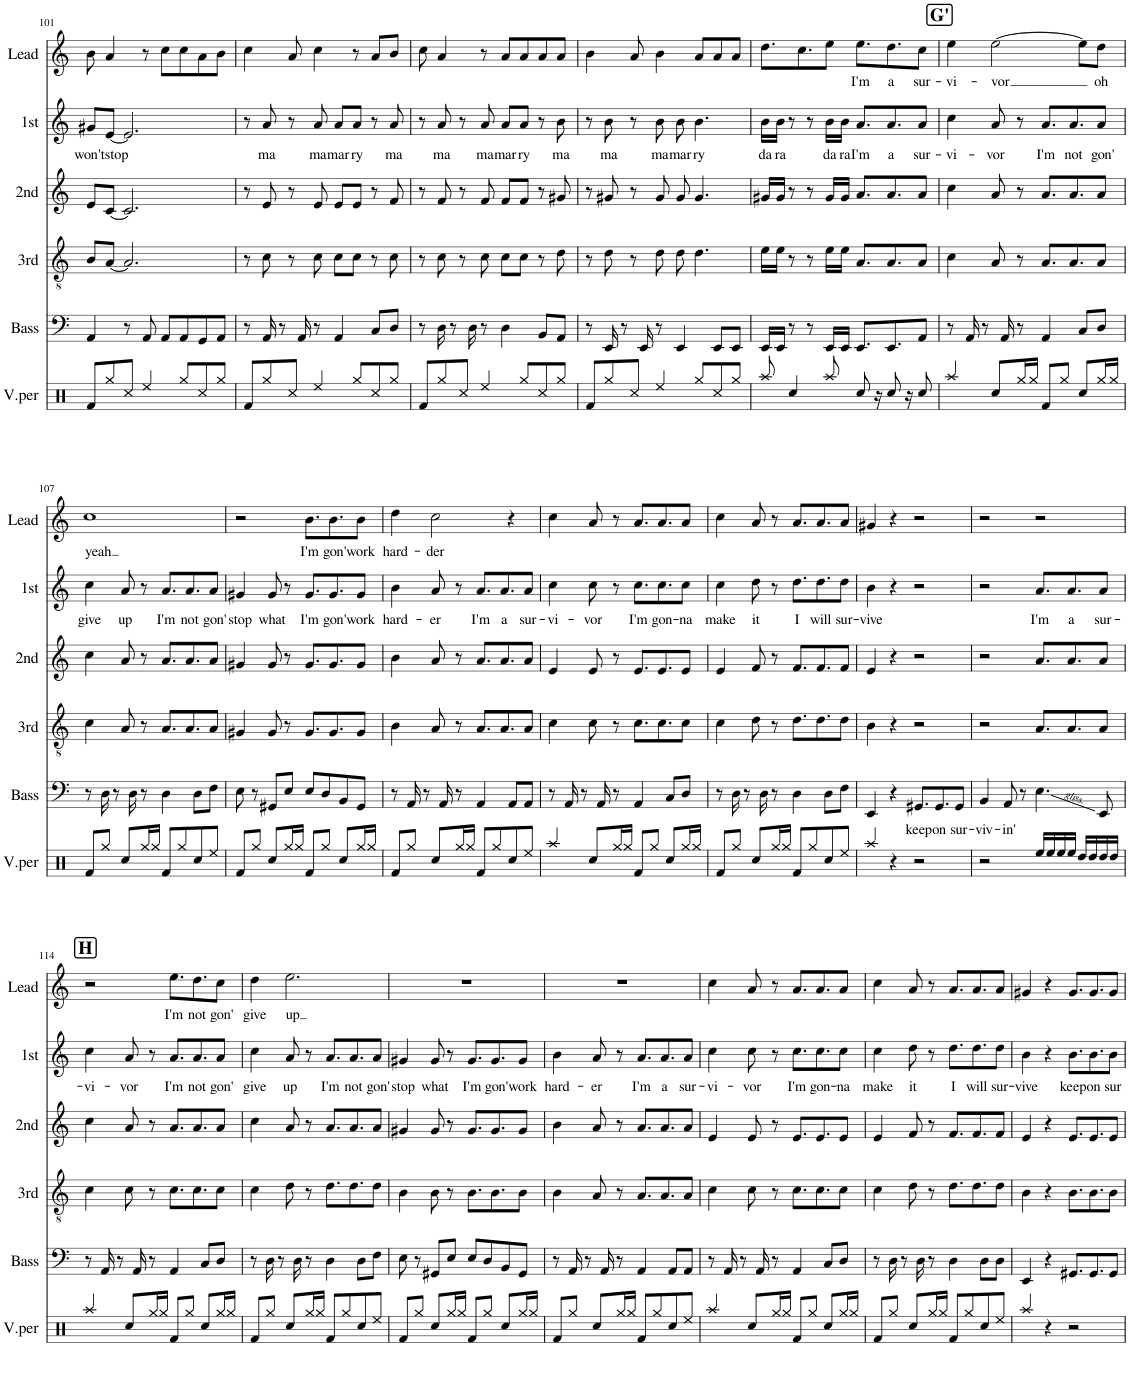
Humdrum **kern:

**kern	**kern	**text	**kern	**kern	**kern	**text	**kern	**text
*part6	*part5	*part5	*part4	*part3	*part2	*part2	*part1	*part1
*staff6	*staff5	*staff5	*staff4	*staff3	*staff2	*staff2	*staff1	*staff1
*I"V.per	*I"Bass	*	*I"3rd	*I"2nd	*I"1st	*	*I"Lead	*
*I'V.per	*I'Bass	*	*I'3rd	*I'2nd	*I'1st	*	*I'Lead	*
!!LO:PB:g=z
*clefX	*clefF4	*	*clefGv2	*clefG2	*clefG2	*	*clefG2	*
*k[]	*k[]	*	*k[]	*k[]	*k[]	*	*k[]	*
*M4/4	*M4/4	*	*M4/4	*M4/4	*M4/4	*	*M4/4	*
=101	=101	=101	=101	=101	=101	=101	=101	=101
!	!	!	!	!	!	!LO:LY:b	!	!
8Rf/L	4AA/	.	8B/L	8e/L	8g#X/L	won't	8b\	.
!	!	!	!	!	!	!LO:LY:b	!	!
8Rgg/	.	.	[8A/J	[8c/J	[8e/J	stop	4a/	.
8Rcc/J	8r	.	2.A/]	2.c/]	2.e/]	.	.	.
4Ree/	8AA/	.	.	.	.	.	8r	.
.	8AA/L	.	.	.	.	.	8cc\L	.
8Rgg/L	8AA/	.	.	.	.	.	8cc\	.
8Rcc/	8GG/	.	.	.	.	.	8a\	.
8Rgg/J	8AA/J	.	.	.	.	.	8b\J	.
=102	=102	=102	=102	=102	=102	=102	=102	=102
8Rf/L	8r	.	8r	8r	8r	.	4cc\	.
!	!	!	!	!	!	!LO:LY:b	!	!
8Rgg/	16AA/	.	8c\	8e/	8a/	ma	.	.
.	8r	.	.	.	.	.	.	.
8Rcc/J	.	.	8r	8r	8r	.	8a/	.
.	16AA/	.	.	.	.	.	.	.
!	!	!	!	!	!	!LO:LY:b	!	!
4Ree/	8r	.	8c\	8e/	8a/	ma	4cc\	.
!	!	!	!	!	!	!LO:LY:b	!	!
.	4AA/	.	8c\L	8e/L	8a/L	mar-	.	.
!	!	!	!	!	!	!LO:LY:b	!	!
8Rgg/L	.	.	8c\J	8e/J	8a/J	-ry	8r	.
8Rcc/	8C/L	.	8r	8r	8r	.	8a/L	.
!	!	!	!	!	!	!LO:LY:b	!	!
8Rgg/J	8D/J	.	8c\	8f/	8a/	ma	8b/J	.
=103	=103	=103	=103	=103	=103	=103	=103	=103
8Rf/L	8r	.	8r	8r	8r	.	8cc\	.
!	!	!	!	!	!	!LO:LY:b	!	!
8Rgg/	16D\	.	8c\	8f/	8a/	ma	4a/	.
.	8r	.	.	.	.	.	.	.
8Rcc/J	.	.	8r	8r	8r	.	.	.
.	16D\	.	.	.	.	.	.	.
!	!	!	!	!	!	!LO:LY:b	!	!
4Ree/	8r	.	8c\	8f/	8a/	ma	8r	.
!	!	!	!	!	!	!LO:LY:b	!	!
.	4D\	.	8c\L	8f/L	8a/L	mar-	8a/L	.
!	!	!	!	!	!	!LO:LY:b	!	!
8Rgg/L	.	.	8c\J	8f/J	8a/J	-ry	8a/	.
8Rcc/	8BB/L	.	8r	8r	8r	.	8a/	.
!	!	!	!	!	!	!LO:LY:b	!	!
8Rgg/J	8AA/J	.	8d\	8g#X/	8b\	ma	8a/J	.
=104	=104	=104	=104	=104	=104	=104	=104	=104
8Rf/L	8r	.	8r	8r	8r	.	4b\	.
!	!	!	!	!	!	!LO:LY:b	!	!
8Rgg/	16EE/	.	8d\	8g#X/	8b\	ma	.	.
.	8r	.	.	.	.	.	.	.
8Rcc/J	.	.	8r	8r	8r	.	8a/	.
.	16EE/	.	.	.	.	.	.	.
!	!	!	!	!	!	!LO:LY:b	!	!
4Ree/	8r	.	8d\	8g#/	8b\	ma	4b\	.
!	!	!	!	!	!	!LO:LY:b	!	!
.	4EE/	.	8d\	8g#/	8b\	mar-	.	.
!	!	!	!	!	!	!LO:LY:b	!	!
8Rgg/L	.	.	4.d\	4.g#/	4.b\	ry	8a/L	.
8Rcc/	8EE/L	.	.	.	.	.	8a/	.
8Rgg/J	8EE/J	.	.	.	.	.	8a/J	.
=105	=105	=105	=105	=105	=105	=105	=105	=105
!	!	!	!	!	!	!LO:LY:b	!	!
8Raa/	16EE/LL	.	16e\LL	16g#X/LL	16b\LL	da	8.dd\L	.
!	!	!	!	!	!	!LO:LY:b	!	!
.	16EE/JJ	.	16e\JJ	16g#/JJ	16b\JJ	ra	.	.
4Rcc/	8r	.	8r	8r	8r	.	.	.
.	.	.	.	.	.	.	8.cc\	.
.	8r	.	8r	8r	8r	.	.	.
!	!	!	!	!	!	!LO:LY:b	!	!
8Raa/	16EE/LL	.	16e\LL	16g#/LL	16b\LL	da	8ee\J	.
!	!	!	!	!	!	!LO:LY:b	!	!
.	16EE/JJ	.	16e\JJ	16g#/JJ	16b\JJ	ra	.	.
!	!	!	!	!	!	!LO:LY:b	!	!LO:LY:b
8Rcc/	8.EE/L	.	8.A/L	8.a/L	8.a/L	I'm	8.ee\L	I'm
16r	.	.	.	.	.	.	.	.
!	!	!	!	!	!	!LO:LY:b	!	!LO:LY:b
8Rcc/	8.EE/	.	8.A/	8.a/	8.a/	a	8.dd\	a
16r	.	.	.	.	.	.	.	.
!	!	!	!	!	!	!LO:LY:b	!	!LO:LY:b
8Rcc/	8AA/J	.	8A/J	8a/J	8a/J	sur-	8cc\J	sur-
!!LO:REH:place=s1:a:B:cj:fs=14:t=G'
=106	=106	=106	=106	=106	=106	=106	=106	=106
!	!	!	!	!	!	!LO:LY:b	!	!LO:LY:b
4Raa/	8r	.	4c\	4cc\	4cc\	-vi-	4ee\	-vi-
.	16AA/	.	.	.	.	.	.	.
.	8r	.	.	.	.	.	.	.
!	!	!	!	!	!	!LO:LY:b	!	!LO:LY:b
8Rcc/L	.	.	8A/	8a/	8a/	-vor	[2ee\	-vor
.	16AA/	.	.	.	.	.	.	.
16Rgg/L	8r	.	8r	8r	8r	.	.	.
16Rgg/JJ	.	.	.	.	.	.	.	.
!	!	!	!	!	!	!LO:LY:b	!	!
8Rf/L	4AA/	.	8.A/L	8.a/L	8.a/L	I'm	.	.
8Rgg/J	.	.	.	.	.	.	.	.
!	!	!	!	!	!	!LO:LY:b	!	!
.	.	.	8.A/	8.a/	8.a/	not	.	.
8Rcc/L	8C/L	.	.	.	.	.	8ee\L]	.
!	!	!	!	!	!	!LO:LY:b	!	!LO:LY:b
16Rgg/L	8D/J	.	8A/J	8a/J	8a/J	gon'	8dd\J	oh
16Rgg/JJ	.	.	.	.	.	.	.	.
!!LO:LB:g=z
=107	=107	=107	=107	=107	=107	=107	=107	=107
!	!	!	!	!	!	!LO:LY:b	!	!LO:LY:b
8Rf/L	8r	.	4c\	4cc\	4cc\	give	1cc	yeah
8Rgg/J	16D\	.	.	.	.	.	.	.
.	8r	.	.	.	.	.	.	.
!	!	!	!	!	!	!LO:LY:b	!	!
8Rcc/L	.	.	8A/	8a/	8a/	up	.	.
.	16D\	.	.	.	.	.	.	.
16Rgg/L	8r	.	8r	8r	8r	.	.	.
16Rgg/JJ	.	.	.	.	.	.	.	.
!	!	!	!	!	!	!LO:LY:b	!	!
8Rf/L	4D\	.	8.A/L	8.a/L	8.a/L	I'm	.	.
8Rgg/	.	.	.	.	.	.	.	.
!	!	!	!	!	!	!LO:LY:b	!	!
.	.	.	8.A/	8.a/	8.a/	not	.	.
8Rcc/	8D\L	.	.	.	.	.	.	.
!	!	!	!	!	!	!LO:LY:b	!	!
8Ree/J	8F\J	.	8A/J	8a/J	8a/J	gon'	.	.
=108	=108	=108	=108	=108	=108	=108	=108	=108
!	!	!	!	!	!	!LO:LY:b	!	!
8Rf/L	8E\	.	4G#X/	4g#X/	4g#X/	stop	2r	.
8Rgg/J	8r	.	.	.	.	.	.	.
!	!	!	!	!	!	!LO:LY:b	!	!
8Rcc/L	8GG#X/L	.	8G#/	8g#/	8g#/	what	.	.
16Rgg/L	8E/J	.	8r	8r	8r	.	.	.
16Rgg/JJ	.	.	.	.	.	.	.	.
!	!	!	!	!	!	!LO:LY:b	!	!LO:LY:b
8Rf/L	8E/L	.	8.G#/L	8.g#/L	8.g#/L	I'm	8.b\L	I'm
8Rgg/J	8D/	.	.	.	.	.	.	.
!	!	!	!	!	!	!LO:LY:b	!	!LO:LY:b
.	.	.	8.G#/	8.g#/	8.g#/	gon'	8.b\	gon'
8Rcc/L	8BB/	.	.	.	.	.	.	.
!	!	!	!	!	!	!LO:LY:b	!	!LO:LY:b
16Rgg/L	8GG#/J	.	8G#/J	8g#/J	8g#/J	work	8b\J	work
16Rgg/JJ	.	.	.	.	.	.	.	.
=109	=109	=109	=109	=109	=109	=109	=109	=109
!	!	!	!	!	!	!LO:LY:b	!	!LO:LY:b
8Rf/L	8r	.	4B\	4b\	4b\	hard-	4dd\	hard-
8Rgg/J	16AA/	.	.	.	.	.	.	.
.	8r	.	.	.	.	.	.	.
!	!	!	!	!	!	!LO:LY:b	!	!LO:LY:b
8Rcc/L	.	.	8A/	8a/	8a/	-er	2cc\	-der
.	16AA/	.	.	.	.	.	.	.
16Rgg/L	8r	.	8r	8r	8r	.	.	.
16Rgg/JJ	.	.	.	.	.	.	.	.
!	!	!	!	!	!	!LO:LY:b	!	!
8Rf/L	4AA/	.	8.A/L	8.a/L	8.a/L	I'm	.	.
8Rgg/	.	.	.	.	.	.	.	.
!	!	!	!	!	!	!LO:LY:b	!	!
.	.	.	8.A/	8.a/	8.a/	a	.	.
8Rcc/	8AA/L	.	.	.	.	.	4r	.
!	!	!	!	!	!	!LO:LY:b	!	!
8Ree/J	8AA/J	.	8A/J	8a/J	8a/J	sur-	.	.
=110	=110	=110	=110	=110	=110	=110	=110	=110
!	!	!	!	!	!	!LO:LY:b	!	!
4Raa/	8r	.	4c\	4e/	4cc\	-vi-	4cc\	.
.	16AA/	.	.	.	.	.	.	.
.	8r	.	.	.	.	.	.	.
!	!	!	!	!	!	!LO:LY:b	!	!
8Rcc/L	.	.	8c\	8e/	8cc\	-vor	8a/	.
.	16AA/	.	.	.	.	.	.	.
16Rgg/L	8r	.	8r	8r	8r	.	8r	.
16Rgg/JJ	.	.	.	.	.	.	.	.
!	!	!	!	!	!	!LO:LY:b	!	!
8Rf/L	4AA/	.	8.c\L	8.e/L	8.cc\L	I'm	8.a/L	.
8Rgg/J	.	.	.	.	.	.	.	.
!	!	!	!	!	!	!LO:LY:b	!	!
.	.	.	8.c\	8.e/	8.cc\	gon-	8.a/	.
8Rcc/L	8C/L	.	.	.	.	.	.	.
!	!	!	!	!	!	!LO:LY:b	!	!
16Rgg/L	8D/J	.	8c\J	8e/J	8cc\J	-na	8a/J	.
16Rgg/JJ	.	.	.	.	.	.	.	.
=111	=111	=111	=111	=111	=111	=111	=111	=111
!	!	!	!	!	!	!LO:LY:b	!	!
8Rf/L	8r	.	4c\	4e/	4cc\	make	4cc\	.
8Rgg/J	16D\	.	.	.	.	.	.	.
.	8r	.	.	.	.	.	.	.
!	!	!	!	!	!	!LO:LY:b	!	!
8Rcc/L	.	.	8d\	8f/	8dd\	it	8a/	.
.	16D\	.	.	.	.	.	.	.
16Rgg/L	8r	.	8r	8r	8r	.	8r	.
16Rgg/JJ	.	.	.	.	.	.	.	.
!	!	!	!	!	!	!LO:LY:b	!	!
8Rf/L	4D\	.	8.d\L	8.f/L	8.dd\L	I	8.a/L	.
8Rgg/	.	.	.	.	.	.	.	.
!	!	!	!	!	!	!LO:LY:b	!	!
.	.	.	8.d\	8.f/	8.dd\	will	8.a/	.
8Rcc/	8D\L	.	.	.	.	.	.	.
!	!	!	!	!	!	!LO:LY:b	!	!
8Ree/J	8F\J	.	8d\J	8f/J	8dd\J	sur-	8a/J	.
=112	=112	=112	=112	=112	=112	=112	=112	=112
!	!	!	!	!	!	!LO:LY:b	!	!
4Raa/	4EE/	.	4B\	4e/	4b\	-vive	4g#X/	.
4r	4r	.	4r	4r	4r	.	4r	.
!	!	!LO:LY:b	!	!	!	!	!	!
2r	8.GG#X/L	keep	2r	2r	2r	.	2r	.
!	!	!LO:LY:b	!	!	!	!	!	!
.	8.GG#/	on	.	.	.	.	.	.
!	!	!LO:LY:b	!	!	!	!	!	!
.	8GG#/J	sur-	.	.	.	.	.	.
=113	=113	=113	=113	=113	=113	=113	=113	=113
!	!	!LO:LY:b	!	!	!	!	!	!
2r	4BB/	-viv-	2r	2r	2r	.	2r	.
!	!	!LO:LY:b	!	!	!	!	!	!
.	8AA/	-in'	.	.	.	.	.	.
.	8r	.	.	.	.	.	.	.
!	!	!	!	!	!	!LO:LY:b	!	!
16Ree/LL	4.E\	.	8.A/L	8.a/L	8.a/L	I'm	2r	.
16Ree/	.	.	.	.	.	.	.	.
16Ree/	.	.	.	.	.	.	.	.
!	!	!	!	!	!	!LO:LY:b	!	!
16Ree/JJ	.	.	8.A/	8.a/	8.a/	a	.	.
16Rdd/LL	.	.	.	.	.	.	.	.
16Rdd/	.	.	.	.	.	.	.	.
!	!	!	!	!	!	!LO:LY:b	!	!
16Rdd/	8EE/	.	8A/J	8a/J	8a/J	sur-	.	.
16Rdd/JJ	.	.	.	.	.	.	.	.
!!LO:LB:g=z
!!LO:REH:place=s1:a:B:cj:fs=14:t=H
=114	=114	=114	=114	=114	=114	=114	=114	=114
!	!	!	!	!	!	!LO:LY:b	!	!
4Raa/	8r	.	4c\	4cc\	4cc\	-vi-	2r	.
.	16AA/	.	.	.	.	.	.	.
.	8r	.	.	.	.	.	.	.
!	!	!	!	!	!	!LO:LY:b	!	!
8Rcc/L	.	.	8c\	8a/	8a/	-vor	.	.
.	16AA/	.	.	.	.	.	.	.
16Rgg/L	8r	.	8r	8r	8r	.	.	.
16Rgg/JJ	.	.	.	.	.	.	.	.
!	!	!	!	!	!	!LO:LY:b	!	!LO:LY:b
8Rf/L	4AA/	.	8.c\L	8.a/L	8.a/L	I'm	8.ee\L	I'm
8Rgg/J	.	.	.	.	.	.	.	.
!	!	!	!	!	!	!LO:LY:b	!	!LO:LY:b
.	.	.	8.c\	8.a/	8.a/	not	8.dd\	not
8Rcc/L	8C/L	.	.	.	.	.	.	.
!	!	!	!	!	!	!LO:LY:b	!	!LO:LY:b
16Rgg/L	8D/J	.	8c\J	8a/J	8a/J	gon'	8cc\J	gon'
16Rgg/JJ	.	.	.	.	.	.	.	.
=115	=115	=115	=115	=115	=115	=115	=115	=115
!	!	!	!	!	!	!LO:LY:b	!	!LO:LY:b
8Rf/L	8r	.	4c\	4cc\	4cc\	give	4dd\	give
8Rgg/J	16D\	.	.	.	.	.	.	.
.	8r	.	.	.	.	.	.	.
!	!	!	!	!	!	!LO:LY:b	!	!LO:LY:b
8Rcc/L	.	.	8d\	8a/	8a/	up	2.ee\	up
.	16D\	.	.	.	.	.	.	.
16Rgg/L	8r	.	8r	8r	8r	.	.	.
16Rgg/JJ	.	.	.	.	.	.	.	.
!	!	!	!	!	!	!LO:LY:b	!	!
8Rf/L	4D\	.	8.d\L	8.a/L	8.a/L	I'm	.	.
8Rgg/	.	.	.	.	.	.	.	.
!	!	!	!	!	!	!LO:LY:b	!	!
.	.	.	8.d\	8.a/	8.a/	not	.	.
8Rcc/	8D\L	.	.	.	.	.	.	.
!	!	!	!	!	!	!LO:LY:b	!	!
8Ree/J	8F\J	.	8d\J	8a/J	8a/J	gon'	.	.
=116	=116	=116	=116	=116	=116	=116	=116	=116
!	!	!	!	!	!	!LO:LY:b	!	!
8Rf/L	8E\	.	4B\	4g#X/	4g#X/	stop	1r	.
8Rgg/J	8r	.	.	.	.	.	.	.
!	!	!	!	!	!	!LO:LY:b	!	!
8Rcc/L	8GG#X/L	.	8B\	8g#/	8g#/	what	.	.
16Rgg/L	8E/J	.	8r	8r	8r	.	.	.
16Rgg/JJ	.	.	.	.	.	.	.	.
!	!	!	!	!	!	!LO:LY:b	!	!
8Rf/L	8E/L	.	8.B\L	8.g#/L	8.g#/L	I'm	.	.
8Rgg/J	8D/	.	.	.	.	.	.	.
!	!	!	!	!	!	!LO:LY:b	!	!
.	.	.	8.B\	8.g#/	8.g#/	gon'	.	.
8Rcc/L	8BB/	.	.	.	.	.	.	.
!	!	!	!	!	!	!LO:LY:b	!	!
16Rgg/L	8GG#/J	.	8B\J	8g#/J	8g#/J	work	.	.
16Rgg/JJ	.	.	.	.	.	.	.	.
=117	=117	=117	=117	=117	=117	=117	=117	=117
!	!	!	!	!	!	!LO:LY:b	!	!
8Rf/L	8r	.	4B\	4b\	4b\	hard-	1r	.
8Rgg/J	16AA/	.	.	.	.	.	.	.
.	8r	.	.	.	.	.	.	.
!	!	!	!	!	!	!LO:LY:b	!	!
8Rcc/L	.	.	8A/	8a/	8a/	-er	.	.
.	16AA/	.	.	.	.	.	.	.
16Rgg/L	8r	.	8r	8r	8r	.	.	.
16Rgg/JJ	.	.	.	.	.	.	.	.
!	!	!	!	!	!	!LO:LY:b	!	!
8Rf/L	4AA/	.	8.A/L	8.a/L	8.a/L	I'm	.	.
8Rgg/	.	.	.	.	.	.	.	.
!	!	!	!	!	!	!LO:LY:b	!	!
.	.	.	8.A/	8.a/	8.a/	a	.	.
8Rcc/	8AA/L	.	.	.	.	.	.	.
!	!	!	!	!	!	!LO:LY:b	!	!
8Ree/J	8AA/J	.	8A/J	8a/J	8a/J	sur-	.	.
=118	=118	=118	=118	=118	=118	=118	=118	=118
!	!	!	!	!	!	!LO:LY:b	!	!
4Raa/	8r	.	4c\	4e/	4cc\	-vi-	4cc\	.
.	16AA/	.	.	.	.	.	.	.
.	8r	.	.	.	.	.	.	.
!	!	!	!	!	!	!LO:LY:b	!	!
8Rcc/L	.	.	8c\	8e/	8cc\	-vor	8a/	.
.	16AA/	.	.	.	.	.	.	.
16Rgg/L	8r	.	8r	8r	8r	.	8r	.
16Rgg/JJ	.	.	.	.	.	.	.	.
!	!	!	!	!	!	!LO:LY:b	!	!
8Rf/L	4AA/	.	8.c\L	8.e/L	8.cc\L	I'm	8.a/L	.
8Rgg/J	.	.	.	.	.	.	.	.
!	!	!	!	!	!	!LO:LY:b	!	!
.	.	.	8.c\	8.e/	8.cc\	gon-	8.a/	.
8Rcc/L	8C/L	.	.	.	.	.	.	.
!	!	!	!	!	!	!LO:LY:b	!	!
16Rgg/L	8D/J	.	8c\J	8e/J	8cc\J	-na	8a/J	.
16Rgg/JJ	.	.	.	.	.	.	.	.
=119	=119	=119	=119	=119	=119	=119	=119	=119
!	!	!	!	!	!	!LO:LY:b	!	!
8Rf/L	8r	.	4c\	4e/	4cc\	make	4cc\	.
8Rgg/J	16D\	.	.	.	.	.	.	.
.	8r	.	.	.	.	.	.	.
!	!	!	!	!	!	!LO:LY:b	!	!
8Rcc/L	.	.	8d\	8f/	8dd\	it	8a/	.
.	16D\	.	.	.	.	.	.	.
16Rgg/L	8r	.	8r	8r	8r	.	8r	.
16Rgg/JJ	.	.	.	.	.	.	.	.
!	!	!	!	!	!	!LO:LY:b	!	!
8Rf/L	4D\	.	8.d\L	8.f/L	8.dd\L	I	8.a/L	.
8Rgg/	.	.	.	.	.	.	.	.
!	!	!	!	!	!	!LO:LY:b	!	!
.	.	.	8.d\	8.f/	8.dd\	will	8.a/	.
8Rcc/	8D\L	.	.	.	.	.	.	.
!	!	!	!	!	!	!LO:LY:b	!	!
8Ree/J	8D\J	.	8d\J	8f/J	8dd\J	sur-	8a/J	.
=120	=120	=120	=120	=120	=120	=120	=120	=120
!	!	!	!	!	!	!LO:LY:b	!	!
4Raa/	4EE/	.	4B\	4e/	4b\	-vive	4g#X/	.
4r	4r	.	4r	4r	4r	.	4r	.
!	!	!	!	!	!	!LO:LY:b	!	!
2r	8.GG#X/L	.	8.B\L	8.e/L	8.b\L	keep	8.g#/L	.
!	!	!	!	!	!	!LO:LY:b	!	!
.	8.GG#/	.	8.B\	8.e/	8.b\	on	8.g#/	.
!	!	!	!	!	!	!LO:LY:b	!	!
.	8GG#/J	.	8B\J	8e/J	8b\J	sur-	8g#/J	.
=	=	=	=	=	=	=	=	=
*-	*-	*-	*-	*-	*-	*-	*-	*-
